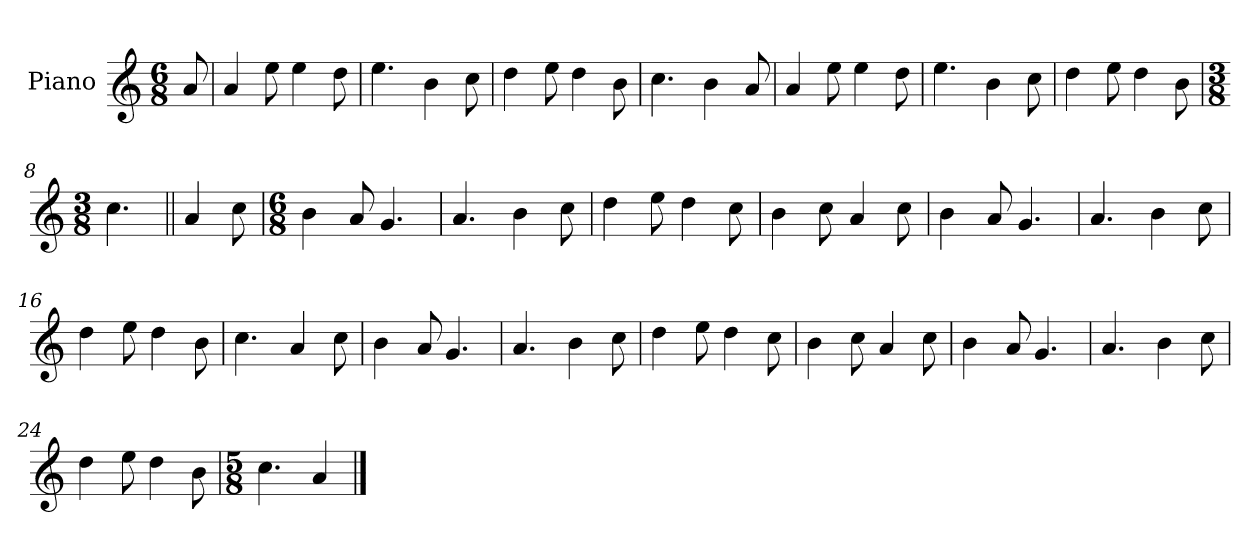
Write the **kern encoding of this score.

**kern
*part1
*staff1
*I"Piano
*I'Pno.
*clefG2
*k[]
*M6/8
=
8a/
=1
4a/
8ee\
4ee\
8dd\
=2
4.ee\
4b\
8cc\
=3
4dd\
8ee\
4dd\
8b\
=4
4.cc\
4b\
8a/
=5
4a/
8ee\
4ee\
8dd\
=6
4.ee\
4b\
8cc\
=7
4dd\
8ee\
4dd\
8b\
=8
*M3/8
4.cc\
=9||
4a/
8cc\
!!LO:LB:g=z
=10
*M6/8
4b\
8a/
4.g/
=11
4.a/
4b\
8cc\
=12
4dd\
8ee\
4dd\
8cc\
=13
4b\
8cc\
4a/
8cc\
=14
4b\
8a/
4.g/
=15
4.a/
4b\
8cc\
=16
4dd\
8ee\
4dd\
8b\
=17
4.cc\
4a/
8cc\
=18
4b\
8a/
4.g/
!!LO:LB:g=z
=19
4.a/
4b\
8cc\
=20
4dd\
8ee\
4dd\
8cc\
=21
4b\
8cc\
4a/
8cc\
=22
4b\
8a/
4.g/
=23
4.a/
4b\
8cc\
=24
4dd\
8ee\
4dd\
8b\
=25
*M5/8
4.cc\
4a/
==
*-
